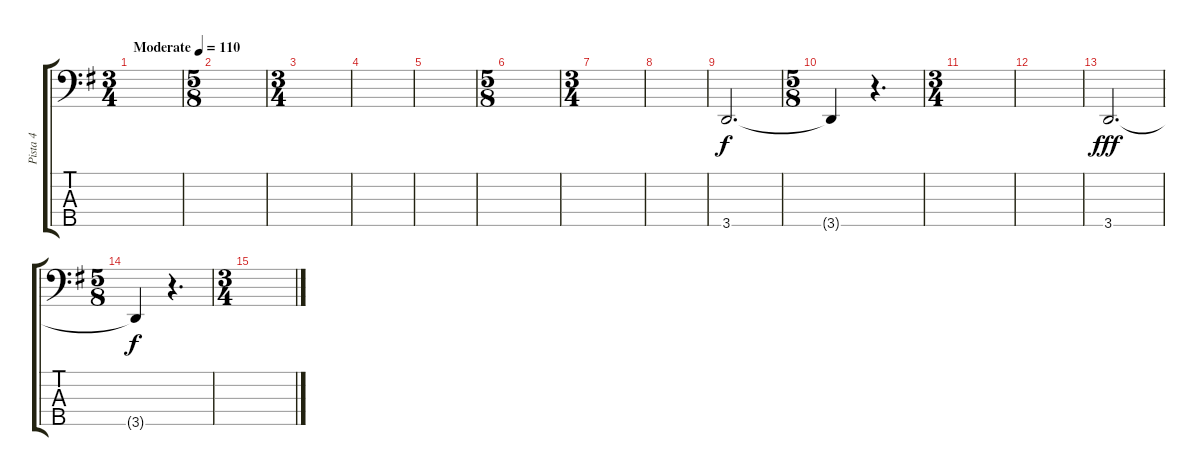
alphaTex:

\track ("Pista 4" "Pista 4") {instrument fretlessbass}
\staff {score tabs}
\tuning (G2 D2 A1 E1 B0) {hide}
\ts (3 4)
\tempo (110 "Moderate")
\clef f4
\ks g
|
\ts (5 8)
|
\ts (3 4)
|
|
|
\ts (5 8)
|
\ts (3 4)
|
|
3.5.2{d} |
\ts (5 8)
3.5{t}.4{dy f} r.4{d} |
\ts (3 4)
|
|
3.5.2{d dy fff} |
\ts (5 8)
3.5{t}.4{dy f} r.4{d} |
\ts (3 4)
